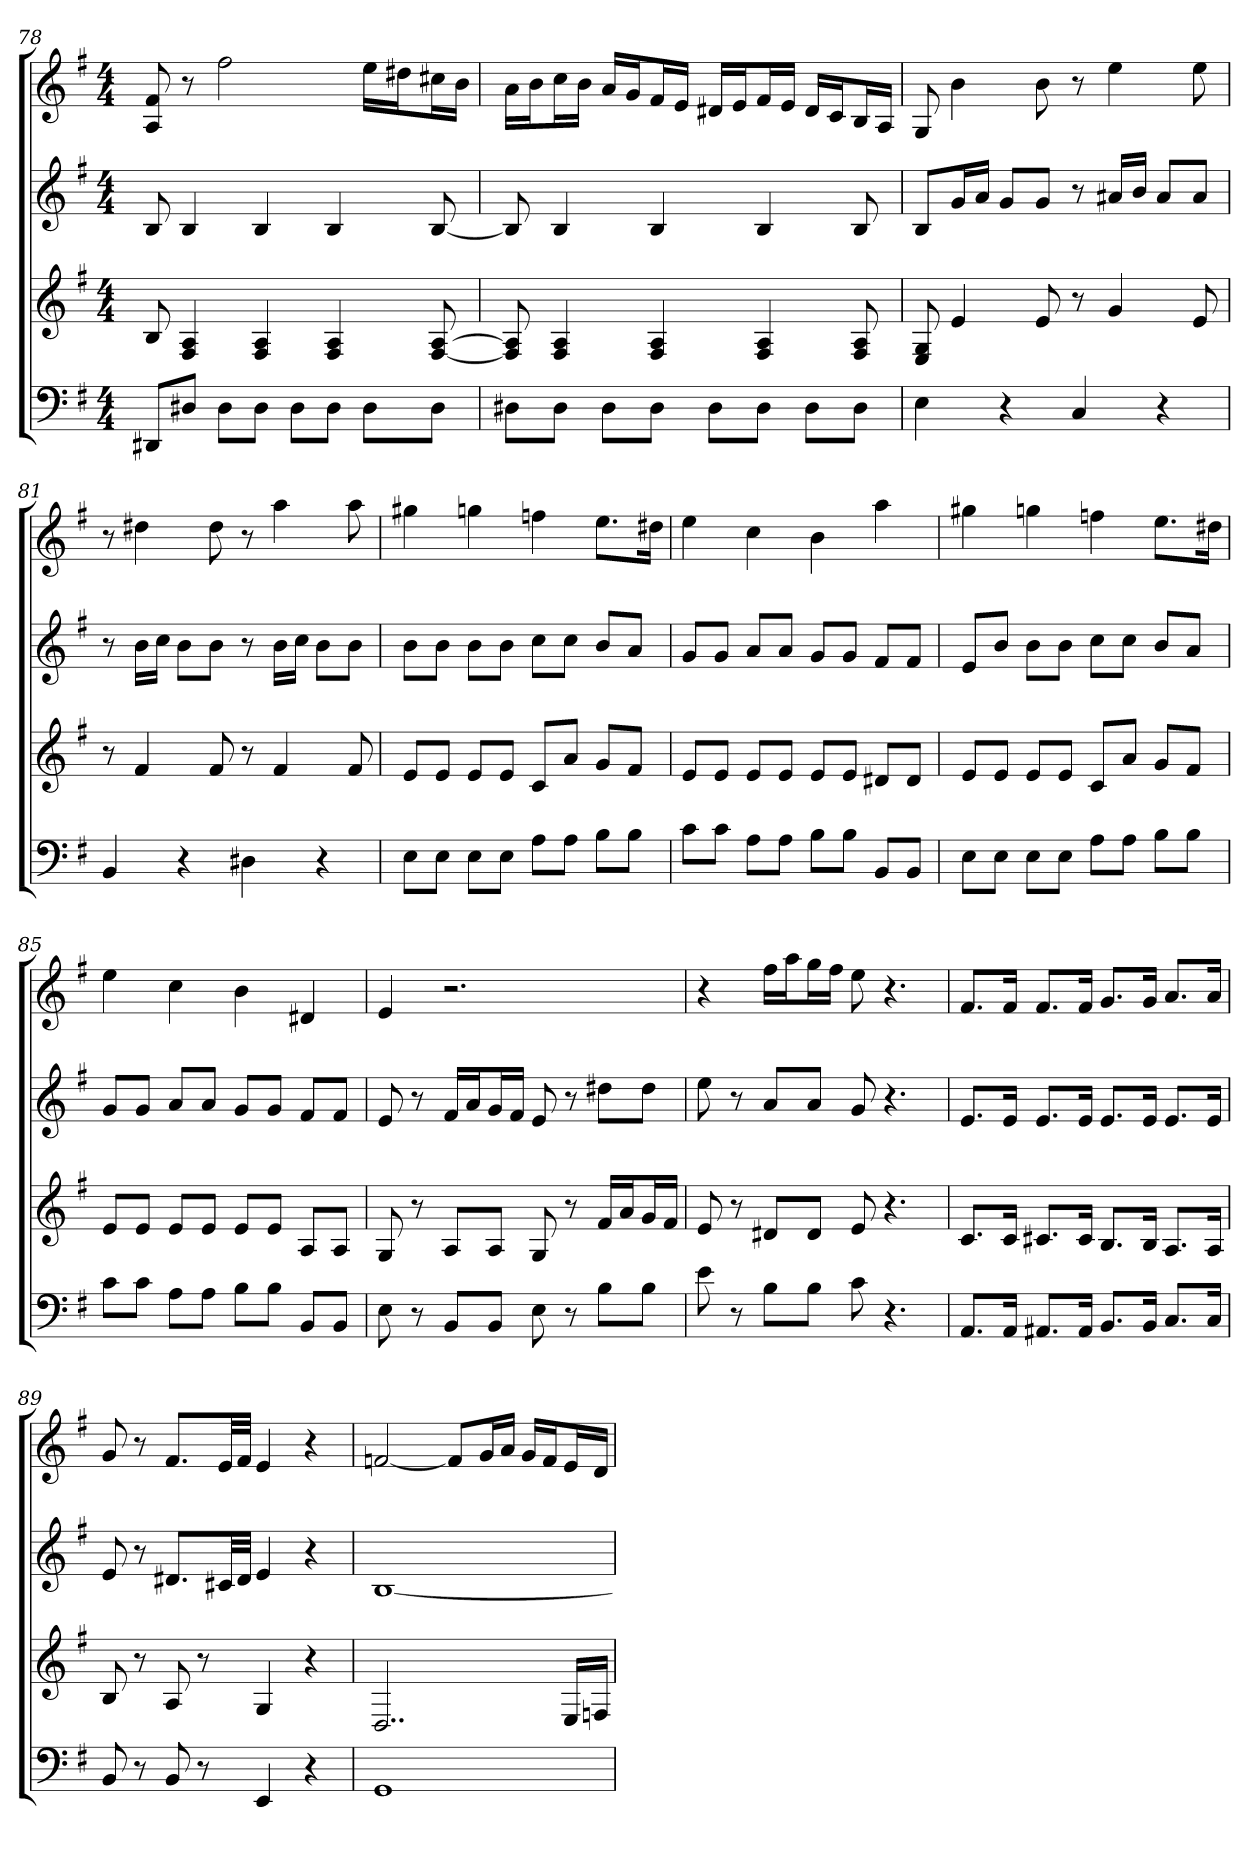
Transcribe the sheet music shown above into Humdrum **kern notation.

**kern	**kern	**kern	**kern
*part4	*part3	*part2	*part1
*staff4	*staff3	*staff2	*staff1
*k[f#]	*k[f#]	*k[f#]	*k[f#]
*G:	*G:	*G:	*G:
*M4/4	*M4/4	*M4/4	*M4/4
=78	=78	=78	=78
8DD#XL	8B	8B	8A 8f#
8D#XJ	4F# 4A	4B	8r
8D#L	.	.	2ff#
8D#J	4F# 4A	4B	.
8D#L	.	.	.
8D#J	4F# 4A	4B	.
8D#L	.	.	16eeLL
.	.	.	16dd#XJ
8D#J	[8F# [8A	[8B	16cc#XL
.	.	.	16bJJ
=79	=79	=79	=79
8D#XL	8F#] 8A]	8B]	16aLL
.	.	.	16bJ
8D#J	4F# 4A	4B	16ccL
.	.	.	16bJJ
8D#L	.	.	16aLL
.	.	.	16gJ
8D#J	4F# 4A	4B	16f#L
.	.	.	16eJJ
8D#L	.	.	16d#XLL
.	.	.	16eJ
8D#J	4F# 4A	4B	16f#L
.	.	.	16eJJ
8D#L	.	.	16d#LL
.	.	.	16cJ
8D#J	8F# 8A	8B	16BL
.	.	.	16AJJ
=80	=80	=80	=80
4E	8E 8G	8BL	8G
.	4e	16gL	4b
.	.	16aJJ	.
4r	.	8gL	.
.	8e	8gJ	8b
4C	8r	8r	8r
.	4g	16a#XLL	4ee
.	.	16bJJ	.
4r	.	8a#L	.
.	8e	8a#J	8ee
=81	=81	=81	=81
4BB	8r	8r	8r
.	4f#	16bLL	4dd#X
.	.	16ccJJ	.
4r	.	8bL	.
.	8f#	8bJ	8dd#
4D#X	8r	8r	8r
.	4f#	16bLL	4aa
.	.	16ccJJ	.
4r	.	8bL	.
.	8f#	8bJ	8aa
=82	=82	=82	=82
8EL	8eL	8bL	4gg#X
8EJ	8eJ	8bJ	.
8EL	8eL	8bL	4ggn
8EJ	8eJ	8bJ	.
8AL	8cL	8ccL	4ffn
8AJ	8aJ	8ccJ	.
8BL	8gL	8bL	8.eeL
8BJ	8f#J	8aJ	.
.	.	.	16dd#XJk
=83	=83	=83	=83
8cL	8eL	8gL	4ee
8cJ	8eJ	8gJ	.
8AL	8eL	8aL	4cc
8AJ	8eJ	8aJ	.
8BL	8eL	8gL	4b
8BJ	8eJ	8gJ	.
8BBL	8d#XL	8f#L	4aa
8BBJ	8d#J	8f#J	.
=84	=84	=84	=84
8EL	8eL	8eL	4gg#X
8EJ	8eJ	8bJ	.
8EL	8eL	8bL	4ggn
8EJ	8eJ	8bJ	.
8AL	8cL	8ccL	4ffn
8AJ	8aJ	8ccJ	.
8BL	8gL	8bL	8.eeL
8BJ	8f#J	8aJ	.
.	.	.	16dd#XJk
=85	=85	=85	=85
8cL	8eL	8gL	4ee
8cJ	8eJ	8gJ	.
8AL	8eL	8aL	4cc
8AJ	8eJ	8aJ	.
8BL	8eL	8gL	4b
8BJ	8eJ	8gJ	.
8BBL	8AL	8f#L	4d#X
8BBJ	8AJ	8f#J	.
=86	=86	=86	=86
8E	8G	8e	4e
8r	8r	8r	.
8BBL	8AL	16f#LL	2.r
.	.	16aJ	.
8BBJ	8AJ	16gL	.
.	.	16f#JJ	.
8E	8G	8e	.
8r	8r	8r	.
8BL	16f#LL	8dd#XL	.
.	16aJ	.	.
8BJ	16gL	8dd#J	.
.	16f#JJ	.	.
=87	=87	=87	=87
8e	8e	8ee	4r
8r	8r	8r	.
8BL	8d#XL	8aL	16ff#LL
.	.	.	16aaJ
8BJ	8d#J	8aJ	16ggL
.	.	.	16ff#JJ
8c	8e	8g	8ee
4.r	4.r	4.r	4.r
=88	=88	=88	=88
8.AAL	8.cL	8.eL	8.f#L
16AAJk	16cJk	16eJk	16f#Jk
8.AA#XL	8.c#XL	8.eL	8.f#L
16AA#Jk	16c#Jk	16eJk	16f#Jk
8.BBL	8.BL	8.eL	8.gL
16BBJk	16BJk	16eJk	16gJk
8.CL	8.AL	8.eL	8.aL
16CJk	16AJk	16eJk	16aJk
=89	=89	=89	=89
8BB	8B	8e	8g
8r	8r	8r	8r
8BB	8A	8.d#XL	8.f#L
8r	8r	.	.
.	.	32c#XLL	32eLL
.	.	32d#JJJ	32f#JJJ
4EE	4G	4e	4e
4r	4r	4r	4r
=90	=90	=90	=90
1GG	2..D	[1B	[2fn
.	.	.	8fL]
.	.	.	16gL
.	.	.	16aJJ
.	.	.	16gLL
.	.	.	16fJ
.	16ELL	.	16eL
.	16FnJJ	.	16dJJ
=	=	=	=
*-	*-	*-	*-
